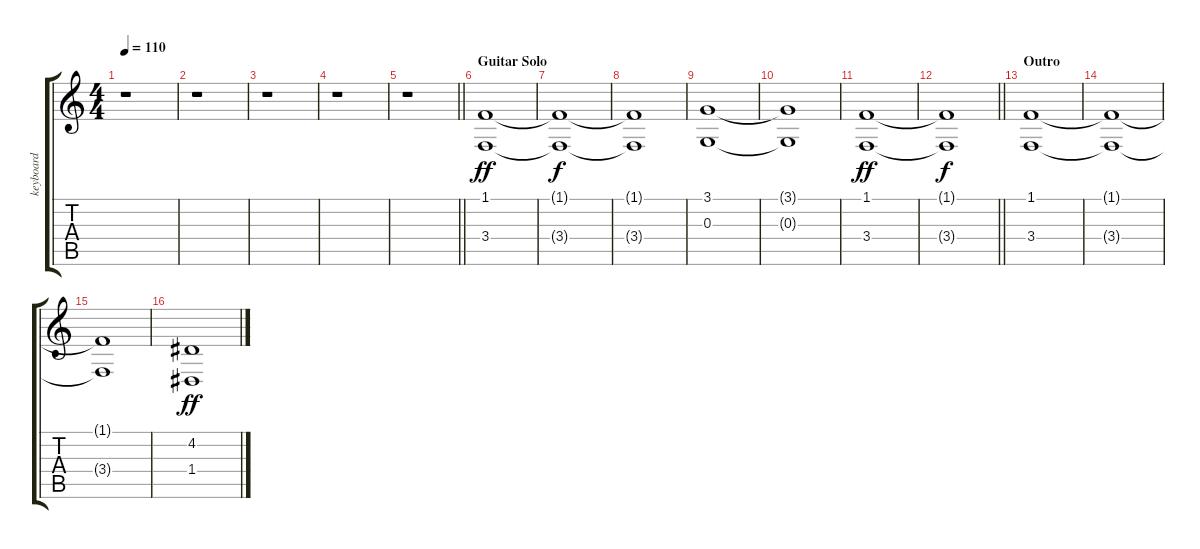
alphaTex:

\track ("keyboard" "keyboard") {instrument fx3crystal}
\staff {score tabs}
\tuning (E4 B3 G3 D3 A2 E2) {hide}
\ts (4 4)
\tempo 110
\clef g2
\ks c
r.1{dy ff} |
r.1 |
r.1 |
r.1 |
\barLineRight lightlight
r.1 |
\section ("" "Guitar Solo")
(1.1 3.4).1{volume 10 instrument pad2warm} |
(1.1{t} 3.4{t}).1{dy f} |
(1.1{t} 3.4{t}).1 |
(3.1 0.3).1 |
(3.1{t} 0.3{t}).1 |
(1.1 3.4).1{dy ff} |
\barLineRight lightlight
(1.1{t} 3.4{t}).1{dy f} |
\section ("" "Outro")
(1.1 3.4).1 |
(1.1{t} 3.4{t}).1 |
(1.1{t} 3.4{t}).1 |
(4.2 1.4).1{dy ff}
